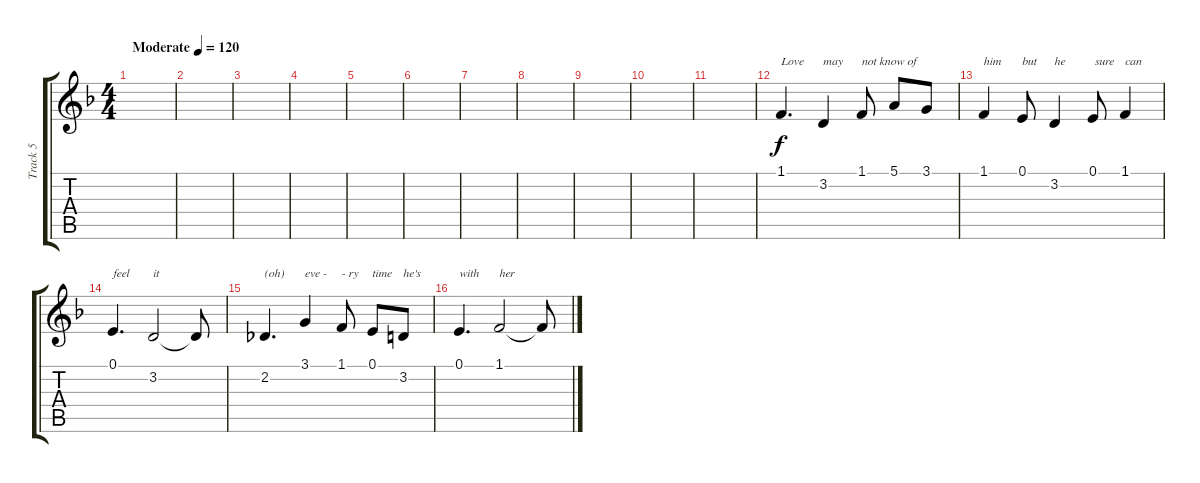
\track ("Track 5" "Track 5") {instrument voiceoohs}
\staff {score tabs}
\tuning (E4 B3 G3 D3 A2 E2) {hide}
\ts (4 4)
\tempo (120 "Moderate")
\clef g2
\ks f
|
|
|
|
|
|
|
|
|
|
|
1.1.4{d txt "Love"} 3.2.4{txt "may"} 1.1.8{txt "not know of"} 5.1.8 3.1.8 |
1.1.4{txt "him"} 0.1.8{txt "but"} 3.2.4{txt "he          sure"} 0.1.8 1.1.4{txt "can"} |
0.1.4{d txt "feel"} 3.2.2{txt "it"} 3.2{t}.8 |
2.2.4{d txt "(oh)"} 3.1.4{txt "eve -"} 1.1.8{txt "- ry"} 0.1.8{txt "time"} 3.2.8{txt "he's"} |
0.1.4{d txt "with"} 1.1.2{txt "her"} 1.1{t}.8
